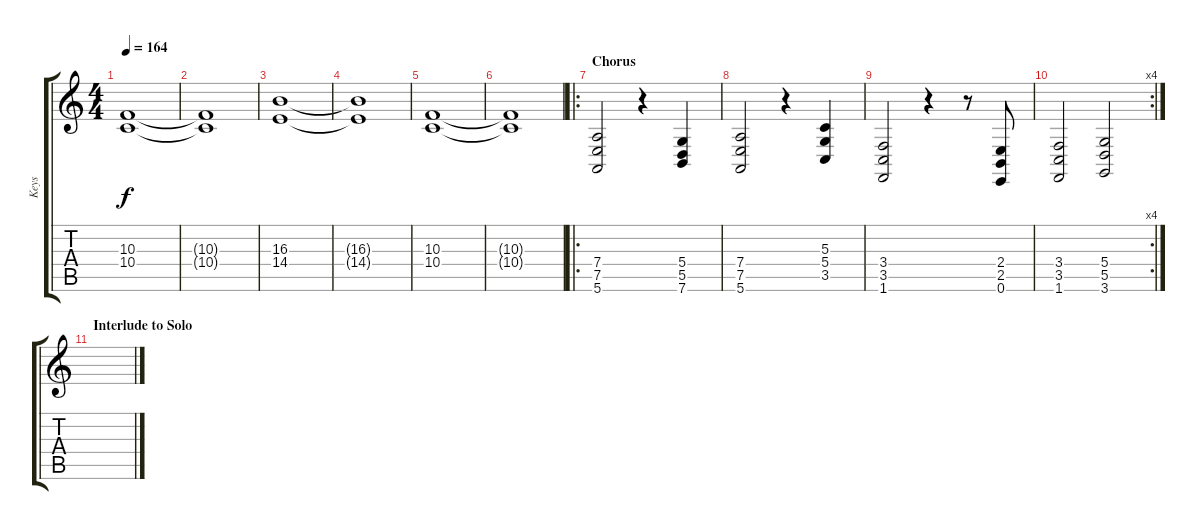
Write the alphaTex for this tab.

\track ("Keys" "Keys") {instrument lead3calliope}
\staff {score tabs}
\tuning (E4 B3 G3 D3 A2 E2) {hide}
\ts (4 4)
\tempo 164
\clef g2
\ks c
(10.3 10.4).1{dy f} |
(10.3{t} 10.4{t}).1 |
(16.3 14.4).1 |
(16.3{t} 14.4{t}).1 |
(10.3 10.4).1 |
(10.3{t} 10.4{t}).1 |
\ro
\section ("" "Chorus")
(7.4 7.5 5.6).2 r.4 (5.4 5.5 7.6).4 |
(7.4 7.5 5.6).2 r.4 (5.3 5.4 3.5).4 |
(3.4 3.5 1.6).2 r.4 r.8 (2.4 2.5 0.6).8 |
\rc 4
(3.4 3.5 1.6).2 (5.4 5.5 3.6).2 |
\section ("" "Interlude to Solo")
